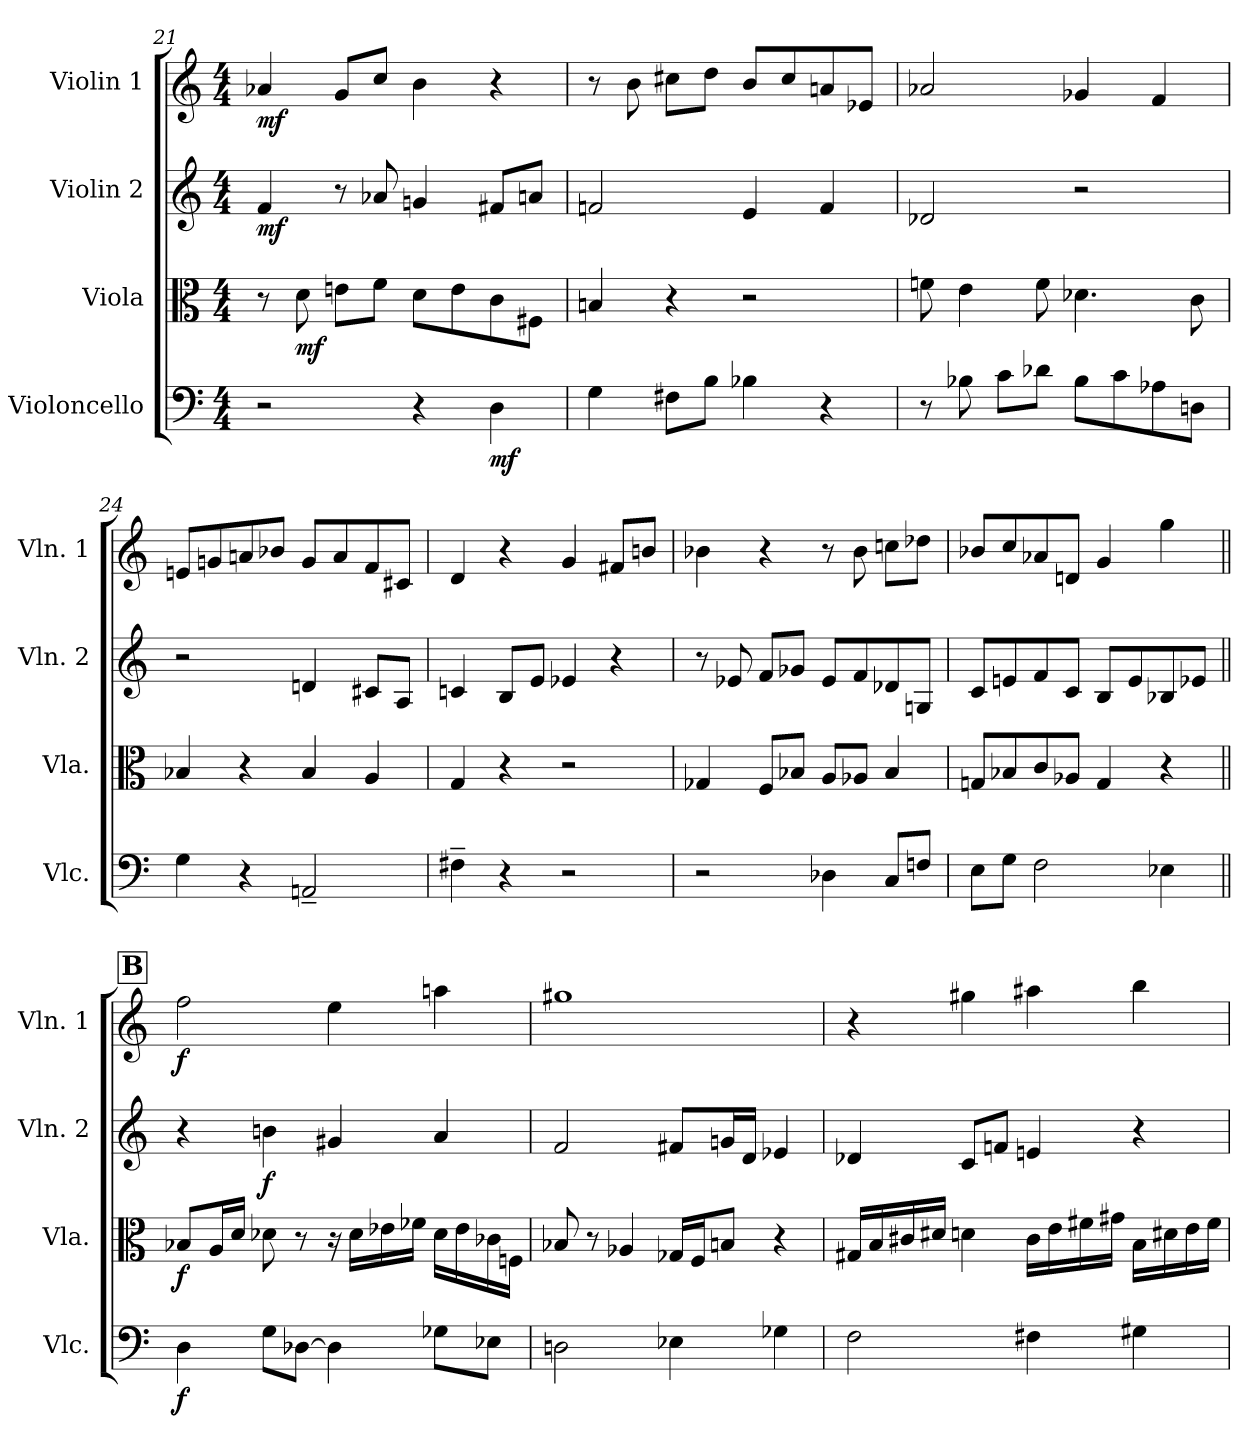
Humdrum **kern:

**kern	**dynam	**kern	**dynam	**kern	**dynam	**kern	**dynam
*part4	*part4	*part3	*part3	*part2	*part2	*part1	*part1
*staff4	*staff4	*staff3	*staff3	*staff2	*staff2	*staff1	*staff1
*I"Violoncello	*	*I"Viola	*	*I"Violin 2	*	*I"Violin 1	*
*I'Vlc.	*	*I'Vla.	*	*I'Vln. 2	*	*I'Vln. 1	*
*clefF4	*	*clefC3	*	*clefG2	*	*clefG2	*
*k[]	*	*k[]	*	*k[]	*	*k[]	*
*C:	*	*C:	*	*C:	*	*C:	*
*M4/4	*	*M4/4	*	*M4/4	*	*M4/4	*
=21	=21	=21	=21	=21	=21	=21	=21
!	!	!	!	!	!LO:DY:b	!	!LO:DY:b
2r	.	8r	.	4f/	mf	4a-X/	mf
!	!	!	!LO:DY:b	!	!	!	!
.	.	8d\	mf	.	.	.	.
.	.	8en\L	.	8r	.	8g/L	.
.	.	8f\J	.	8a-X/	.	8cc/J	.
4r	.	8d\L	.	4gn/	.	4b\	.
.	.	8e\	.	.	.	.	.
!	!LO:DY:b	!	!	!	!	!	!
4D\	mf	8c\	.	8f#X/L	.	4r	.
.	.	8F#X\J	.	8an/J	.	.	.
=22	=22	=22	=22	=22	=22	=22	=22
4G\	.	4Bn/	.	2fn/	.	8r	.
.	.	.	.	.	.	8b\	.
8F#X\L	.	4r	.	.	.	8cc#X\L	.
8B\J	.	.	.	.	.	8dd\J	.
4B-X\	.	2r	.	4e/	.	8b/L	.
.	.	.	.	.	.	8cc#/	.
4r	.	.	.	4f/	.	8an/	.
.	.	.	.	.	.	8e-X/J	.
=23	=23	=23	=23	=23	=23	=23	=23
8r	.	8fn\	.	2d-X/	.	2a-X/	.
8B-X\	.	4e\	.	.	.	.	.
8c\L	.	.	.	.	.	.	.
8d-X\J	.	8f\	.	.	.	.	.
8B-\L	.	4.d-X\	.	2r	.	4g-X/	.
8c\	.	.	.	.	.	.	.
8A-X\	.	.	.	.	.	4f/	.
8Dn\J	.	8c\	.	.	.	.	.
!!LO:PB:g=z
=24	=24	=24	=24	=24	=24	=24	=24
4G\	.	4B-X/	.	2r	.	8en/L	.
.	.	.	.	.	.	8gn/	.
4r	.	4r	.	.	.	8an/	.
.	.	.	.	.	.	8b-X/J	.
2AAn~/	.	4B-/	.	4dn/	.	8g/L	.
.	.	.	.	.	.	8a/	.
.	.	4A/	.	8c#X/L	.	8f/	.
.	.	.	.	8A/J	.	8c#X/J	.
=25	=25	=25	=25	=25	=25	=25	=25
4F#X~\	.	4G/	.	4cn/	.	4d/	.
4r	.	4r	.	8B/L	.	4r	.
.	.	.	.	8e/J	.	.	.
2r	.	2r	.	4e-X/	.	4g/	.
.	.	.	.	4r	.	8f#X/L	.
.	.	.	.	.	.	8bn/J	.
=26	=26	=26	=26	=26	=26	=26	=26
2r	.	4G-X/	.	8r	.	4b-X\	.
.	.	.	.	8e-X/	.	.	.
.	.	8F/L	.	8f/L	.	4r	.
.	.	8B-X/J	.	8g-X/J	.	.	.
4D-X\	.	8A/L	.	8e-/L	.	8r	.
.	.	8A-X/J	.	8f/	.	8b-\	.
8C/L	.	4B-/	.	8d-X/	.	8ccn\L	.
8Fn/J	.	.	.	8Gn/J	.	8dd-X\J	.
=27	=27	=27	=27	=27	=27	=27	=27
8E\L	.	8Gn/L	.	8c/L	.	8b-X/L	.
8G\J	.	8B-X/	.	8en/	.	8cc/	.
2F\	.	8c/	.	8f/	.	8a-X/	.
.	.	8A-X/J	.	8c/J	.	8dn/J	.
.	.	4G/	.	8B/L	.	4g/	.
.	.	.	.	8e/	.	.	.
4E-X\	.	4r	.	8B-X/	.	4gg\	.
.	.	.	.	8e-X/J	.	.	.
!!LO:LB:g=z
!!LO:REH:place=s1:a:t=B
=28||	=28||	=28||	=28||	=28||	=28||	=28||	=28||
!	!LO:DY:b	!	!LO:DY:b	!	!	!	!LO:DY:b
4D\	f	8B-X/L	f	4r	.	2ff\	f
.	.	16A/L	.	.	.	.	.
.	.	16d/JJ	.	.	.	.	.
!	!	!	!	!	!LO:DY:b	!	!
8G\L	.	8d-X\	.	4bn\	f	.	.
[8D-X\J	.	8r	.	.	.	.	.
4D-\]	.	16r	.	4g#X/	.	4ee\	.
.	.	16d-\LL	.	.	.	.	.
.	.	16e-X\	.	.	.	.	.
.	.	16f-X\JJ	.	.	.	.	.
8G-X\L	.	16d-\LL	.	4a/	.	4aan\	.
.	.	16e-\	.	.	.	.	.
8E-X\J	.	16c-X\	.	.	.	.	.
.	.	16Fn\JJ	.	.	.	.	.
=29	=29	=29	=29	=29	=29	=29	=29
2Dn\	.	8B-X/	.	2f/	.	1gg#X	.
.	.	8r	.	.	.	.	.
.	.	4A-X/	.	.	.	.	.
4E-X\	.	16G-X/LL	.	8f#X/L	.	.	.
.	.	16F/J	.	.	.	.	.
.	.	8Bn/J	.	16gn/L	.	.	.
.	.	.	.	16d/JJ	.	.	.
4G-X\	.	4r	.	4e-X/	.	.	.
=30	=30	=30	=30	=30	=30	=30	=30
2F\	.	16G#X/LL	.	4d-X/	.	4r	.
.	.	16B/	.	.	.	.	.
.	.	16c#X/	.	.	.	.	.
.	.	16d#X/JJ	.	.	.	.	.
.	.	4dn\	.	8c/L	.	4gg#X\	.
.	.	.	.	8fn/J	.	.	.
4F#X\	.	16c#\LL	.	4en/	.	4aa#X\	.
.	.	16e\	.	.	.	.	.
.	.	16f#X\	.	.	.	.	.
.	.	16g#X\JJ	.	.	.	.	.
4G#X\	.	16B\LL	.	4r	.	4bb\	.
.	.	16d#X\	.	.	.	.	.
.	.	16e\	.	.	.	.	.
.	.	16f#\JJ	.	.	.	.	.
=	=	=	=	=	=	=	=
*-	*-	*-	*-	*-	*-	*-	*-
